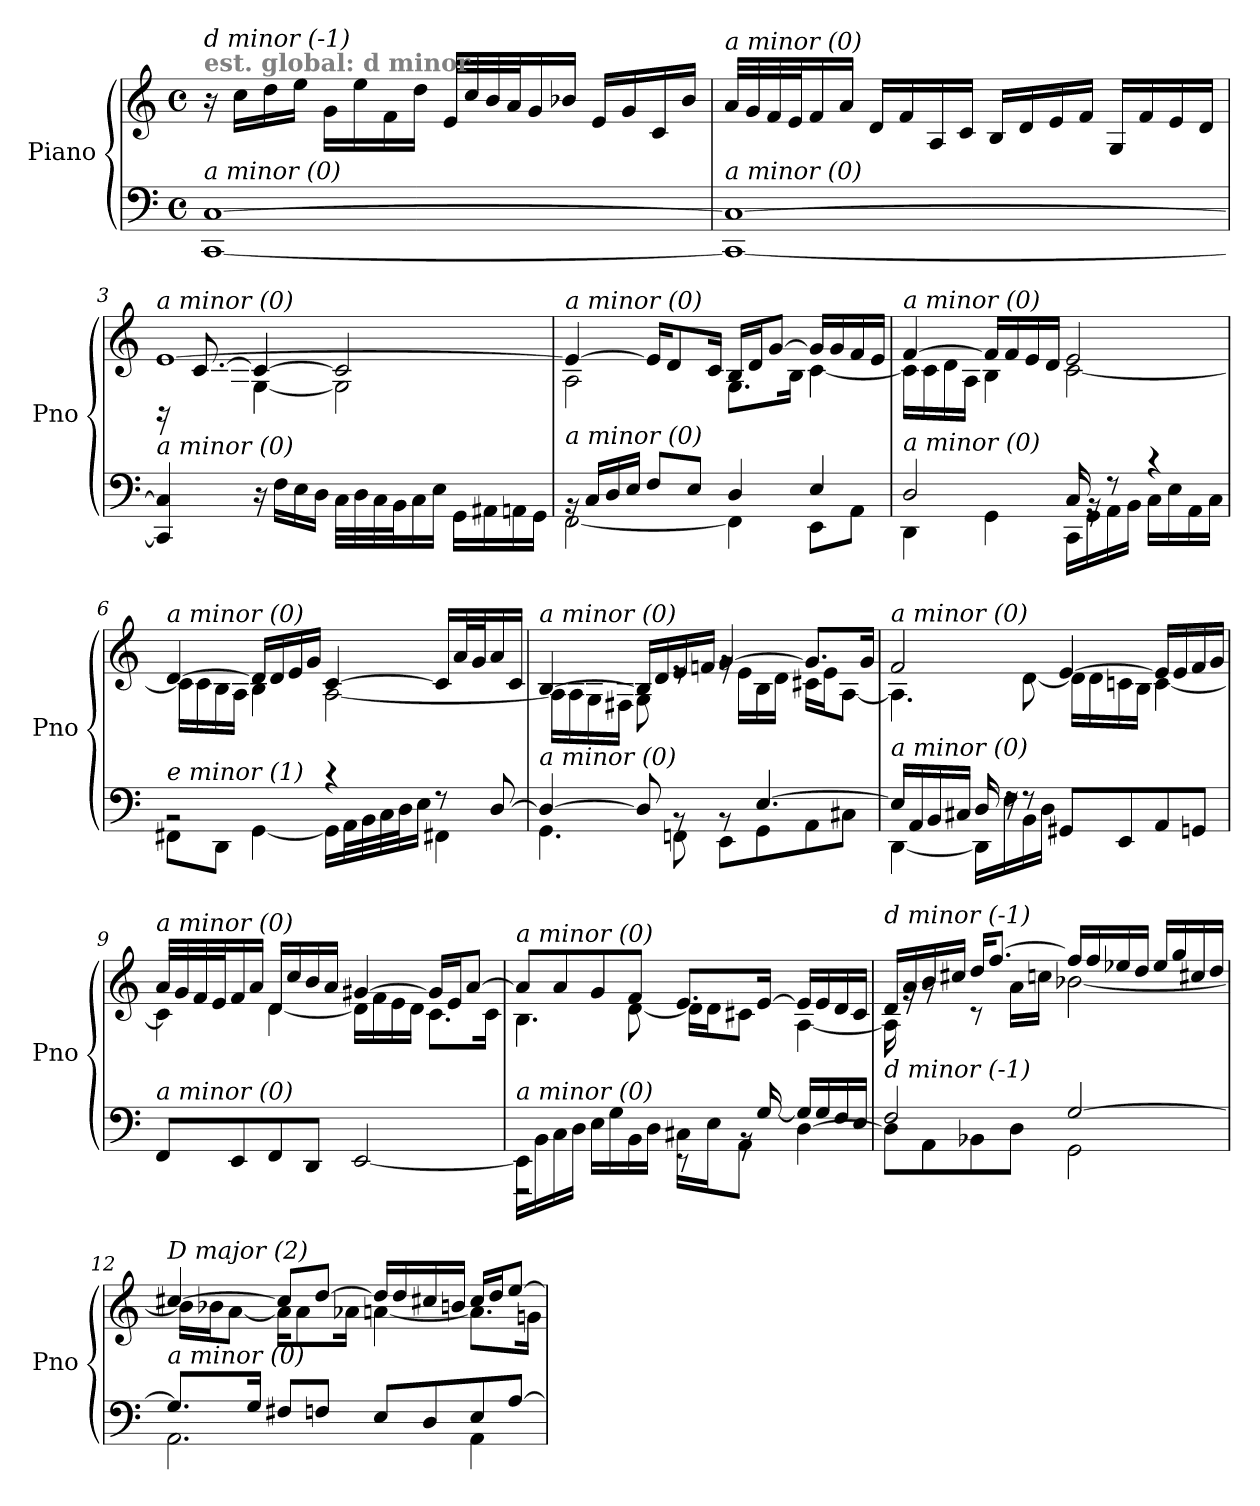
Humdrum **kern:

**kern	**kern
*part1	*part1
*staff2	*staff1
*I"Piano	*
*I'Pno	*
*clefF4	*clefG2
*k[]	*k[]
*M4/4	*M4/4
*met(c)	*met(c)
=1	=1
!	!LO:TX:a:B:color=#808080:t=est. global&colon; d minor
!	!LO:TX:i:t=d minor (-1)
!LO:TX:i:t=a minor (0)	!
[1CC [1C	16r
.	16cc\LL
.	16dd\
.	16ee\JJ
.	16g\LL
.	16ee\
.	16f\
.	16dd\JJ
.	32e/LLL
.	32cc/
.	32b/
.	32a/J
.	16g/
.	16b-X/JJ
.	16e/LL
.	16g/
.	16c/
.	16b-/JJ
=2	=2
!	!LO:TX:i:t=a minor (0)
!LO:TX:i:t=a minor (0)	!
1CC_ 1C_	32a/LLL
.	32g/
.	32f/
.	32e/J
.	16f/
.	16a/JJ
.	16d/LL
.	16f/
.	16A/
.	16c/JJ
.	16B/LL
.	16d/
.	16e/
.	16f/JJ
.	16G/LL
.	16f/
.	16e/
.	16d/JJ
!!LO:LB:g=z
=3	=3
*^	*^
*	*	*	*^
!	!	!LO:TX:i:t=a minor (0)	!	!
!LO:TX:i:t=a minor (0)	!	!	!	!
16ryy	4CC/] 4C/]	[1e	16ryy	16rBB
2...ryy	.	.	16c\LLyy	[8.c/
.	.	.	16B\	.
.	.	.	16A\JJ	.
.	16r	.	[4G\	4c/_
.	16F\LL	.	.	.
.	16E\	.	.	.
.	16D\JJ	.	.	.
.	32C\LLL	.	2G\]	2c/]
.	32D\	.	.	.
.	32C\	.	.	.
.	32BB\J	.	.	.
.	16C\	.	.	.
.	16E\JJ	.	.	.
.	16GG\LL	.	.	.
.	16AA#Xi\	.	.	.
.	16AA\	.	.	.
.	16GG\JJ	.	.	.
*	*	*	*v	*v
=4	=4	=4	=4
!	!	!LO:TX:i:t=a minor (0)	!
!LO:TX:i:t=a minor (0)	!	!	!
16rBB	[2FF\	4e/_	2A\
16C/LL	.	.	.
16D/	.	.	.
16E/JJ	.	.	.
8F/L	.	16e/KL]	.
.	.	8d/	.
8E/J	.	.	.
.	.	16c/Jk	.
4D/	4FF\]	16B/LL	8.G\L
.	.	16d/J	.
.	.	[8g/J	.
.	.	.	16B\Jk
4E/	8EE\L	16g/LL]	[4c\
.	.	16g/	.
.	8AA\J	16f/	.
.	.	16e/JJ	.
=5	=5	=5	=5
!	!	!LO:TX:i:t=a minor (0)	!
!LO:TX:i:t=a minor (0)	!	!	!
2D/	4DD\	[4f/	16c\LL]
.	.	.	16c\
.	.	.	16d\
.	.	.	16A\JJ
.	4GG\	16f/LL]	4B\
.	.	16f/	.
.	.	16e/	.
.	.	16d/JJ	.
16C/	16CC\LL	2e/	[2c\
16rBB	16GG\	.	.
8r	16AA\	.	.
.	16BB\JJ	.	.
4r	16C\LL	.	.
.	16E\	.	.
.	16AA\	.	.
.	16C\JJ	.	.
!!LO:LB:g=z	!!
=6	=6	=6	=6
!	!	!LO:TX:i:t=a minor (0)	!
!LO:TX:i:t=e minor (1)	!	!	!
2rBB	8FF#X\L	[4d/	16c\LL]
.	.	.	16c\
.	8DD\J	.	16B\
.	.	.	16A\JJ
.	[4GG\	16d/LL]	4B\
.	.	16d/	.
.	.	16e/	.
.	.	16g/JJ	.
4r	16GG\LL]	[4c/	[2A\
.	32AA\L	.	.
.	32BB\	.	.
.	32C\	.	.
.	32D\J	.	.
.	16E\JJ	.	.
8r	4FF#X\	16c/LL]	.
.	.	32a/L	.
.	.	32g/J	.
[8D/	.	16a/	.
.	.	16c/JJ	.
=7	=7	=7	=7
!	!	!LO:TX:i:t=a minor (0)	!
!LO:TX:i:t=a minor (0)	!	!	!
4D/_	4.GG\	[4B/	16A\LL]
.	.	.	16A\
.	.	.	16G\
.	.	.	16F#X\JJ
8D/]	.	16B/LL]	8G\
.	.	16d/	.
8rBB	8FFn\	16e/	8re
.	.	16fn/JJ	.
8rBB	8EE\L	[4g/	16rg
.	.	.	16e\LL
[4.E/	8GG\	.	16B\
.	.	.	16d\JJ
.	8AA\	8.g/L]	16c#X\LL
.	.	.	16e\J
.	8C#X\J	.	[8A\J
.	.	16g/Jk	.
!!LO:LB:g=z
=8	=8	=8	=8
*	*	*	*^
!	!	!LO:TX:i:t=a minor (0)	!	!
!LO:TX:i:t=a minor (0)	!	!	!	!
16E/LL]	[4DD\	2f/	4.A\]	2ryy
16AA/	.	.	.	.
16BB/	.	.	.	.
16C#X/JJ	.	.	.	.
16D/	16DD\LL]	.	.	.
16rF	16F\	.	.	.
8rF	16BB\	.	[8d\	.
.	16D\JJ	.	.	.
8GG#X/L	2ryy	[4e/	16d\LL]	2ryy
.	.	.	16d\	.
8EE/	.	.	16cn\	.
.	.	.	16B\JJ	.
8AA/	.	16e/LL]	[4c\	.
.	.	16e/	.	.
8GGn/J	.	16f/	.	.
.	.	16g/JJ	.	.
*v	*v	*	*	*
*	*	*v	*v
=9	=9	=9
!	!LO:TX:i:t=a minor (0)	!
!LO:TX:i:t=a minor (0)	!	!
8FF/L	32a/LLL	4c\]
.	32g/	.
.	32f/	.
.	32e/J	.
8EE/	16f/	.
.	16a/JJ	.
8FF/	16d/LL	[4d\
.	16cc/	.
8DD/J	16b/	.
.	16a/JJ	.
[2EE/	[4g#X/	16d\LL]
.	.	16f\
.	.	16e\
.	.	16d\JJ
.	16g#/LL]	8.c\L
.	16e/J	.
.	[8a/J	.
.	.	16c\Jk
!!LO:LB:g=z	!!
=10	=10	=10
*^	*	*
!	!	!LO:TX:i:t=a minor (0)	!
!LO:TX:i:t=a minor (0)	!	!	!
16EE\LL]	2r	8a/L]	4.B\
16BB\	.	.	.
16C\	.	8a/	.
16D\JJ	.	.	.
16E\LL	.	8g/	.
16G\	.	.	.
16BB\	.	8f/J	[8d\
16D\JJ	.	.	.
16C#X\LL	8r	8.e/L	16d\LL]
16E\J	.	.	16d\J
8AA\J	16rBB	.	8c#X\J
.	[16G/	[16e/Jk	.
[4D\	16G/LL]	16e/LL]	[4A\
.	16G/	16e/	.
.	16F/	16d/	.
.	16E/JJ	16c#/JJ	.
=11	=11	=11	=11
!	!	!LO:TX:i:t=d minor (-1)	!
!LO:TX:i:t=d minor (-1)	!	!	!
8D\L]	2F/	16d/LL	16A\]
.	.	16a/	16rg
8AA\	.	16b/	8rg
.	.	16cc#X/JJ	.
8BB-X\	.	16dd/KL	8r
.	.	[8.ff/J	.
8D\J	.	.	16a\LL
.	.	.	16ccn\JJ
[2G/	2GG\	16ff/LL]	[2b-X\
.	.	16ff/	.
.	.	16ee-X/	.
.	.	16dd/JJ	.
.	.	16ee-/LL	.
.	.	16gg/	.
.	.	16cc#X/	.
.	.	16dd/JJ	.
!!LO:PB:g=z	!!
=12	=12	=12	=12
!	!	!LO:TX:i:t=D major (2)	!
!LO:TX:i:t=a minor (0)	!	!	!
8.G/L]	2.AA\	[4cc#X/	16b-\LL]
.	.	.	16b-X\J
.	.	.	[8a\J
16G/Jk	.	.	.
8F#X/L	.	8cc#/L]	16a\KL]
.	.	.	8a\
8Fn/J	.	[8dd/J	.
.	.	.	16a-Xi\Jk
8E/L	.	16dd/LL]	[4a\
.	.	16dd/	.
8D/	.	16cc#X/	.
.	.	16bn/JJ	.
8E/	4AA\	16cc#/LL	8.a\L]
.	.	16dd/J	.
[8A/J	.	[8ee/J	.
.	.	.	16gn\Jk
*v	*v	*	*
*	*v	*v
=	=
*-	*-
